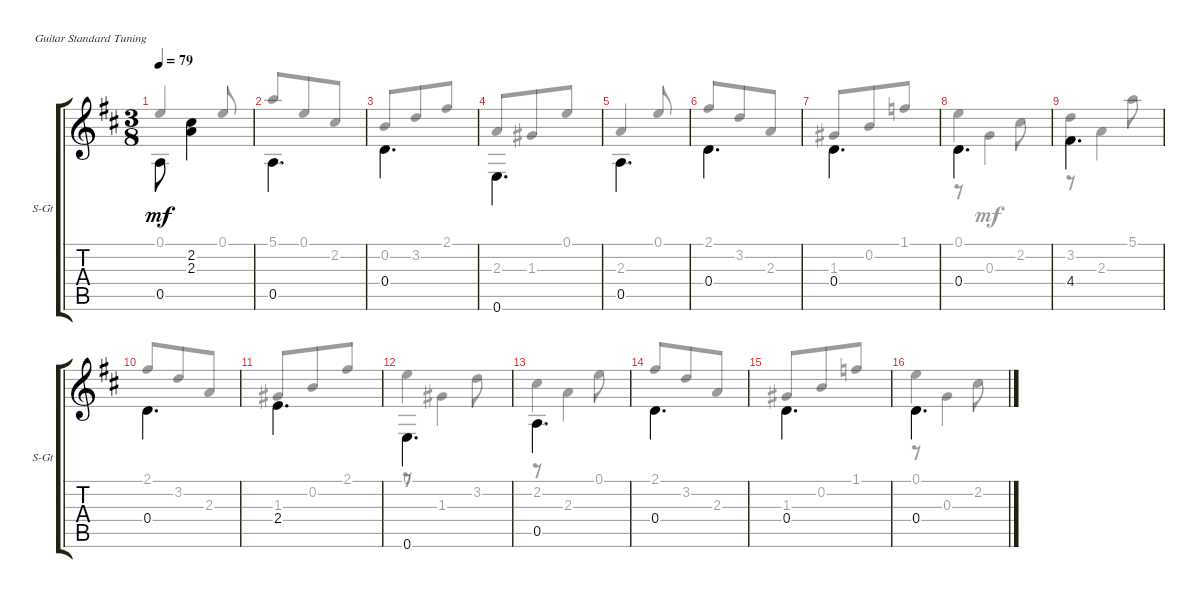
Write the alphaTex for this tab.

\defaultSystemsLayout 4
\bracketExtendMode groupsimilarinstruments
\useSystemSignSeparator
\singleTrackTrackNamePolicy allsystems
\multiTrackTrackNamePolicy allsystems
\firstSystemTrackNameOrientation horizontal
\otherSystemsTrackNameOrientation horizontal
\track ("Steel Guitar" "S-Gt") {instrument acousticguitarsteel}
\staff {score tabs}
\tuning (E4 B3 G3 D3 A2 E2)
\voice
\ts (3 8)
\tempo 79
\clef g2
\ks d
0.5.8{dy mf beam invert} (2.3 2.2).4{beam invert} |
0.5.4{d beam invert} |
0.4.4{d beam invert} |
0.6.4{d beam invert} |
0.5.4{d beam invert} |
0.4.4{d beam invert} |
0.4.4{d beam invert} |
0.4.4{d beam invert} |
4.4.4{d beam invert} |
0.4.4{d beam invert} |
2.4.4{d beam invert} |
0.6.4{d beam invert} |
0.5.4{d beam invert} |
0.4.4{d beam invert} |
0.4.4{d beam invert} |
0.4.4{d beam invert}
\voice
\clef g2
\ottava regular
\simile none
\ks d
0.1.4{dy mf beam invert} 0.1.8{beam invert} |
5.1.8{beam invert} 0.1.8 2.2.8 |
0.2.8{beam invert} 3.2.8 2.1.8 |
2.3.8{beam invert} 1.3.8 0.1.8 |
2.3.4{beam invert} 0.1.8{beam invert} |
2.1.8{beam invert} 3.2.8 2.3.8 |
1.3.8{beam invert} 0.2.8 1.1.8 |
0.1.4 2.2.8 |
3.2.4 5.1.8 |
2.1.8{beam invert} 3.2.8 2.3.8 |
1.3.8{beam invert} 0.2.8 2.1.8 |
0.1.4 3.2.8 |
2.2.4 0.1.8 |
2.1.8{beam invert} 3.2.8 2.3.8 |
1.3.8{beam invert} 0.2.8 1.1.8 |
0.1.4 2.2.8
\voice
\clef g2
\ottava regular
\simile none
\ks d
|
|
|
|
|
|
|
r.8 0.3.4 |
r.8 2.3.4 |
|
|
r.8 1.3.4 |
r.8 2.3.4 |
|
|
r.8 0.3.4
